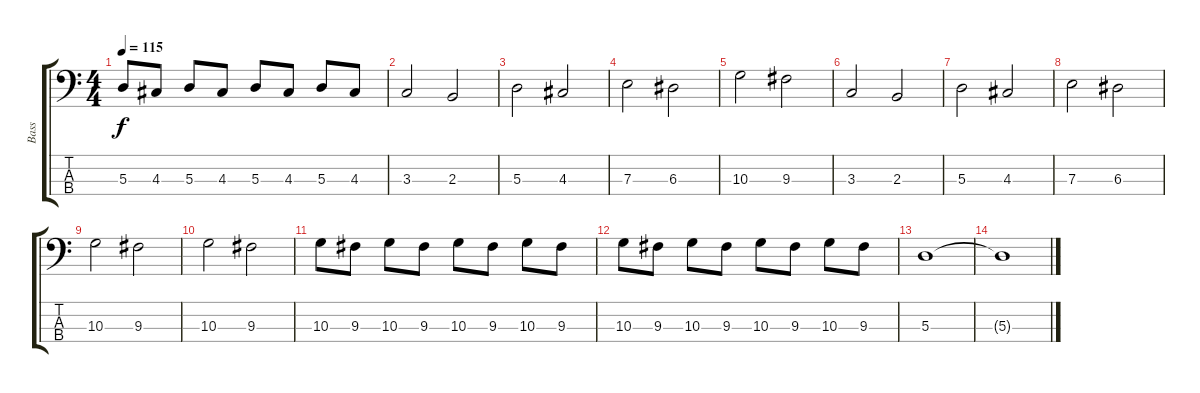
\track ("Bass" "Bass") {instrument electricbassfinger}
\staff {score tabs}
\tuning (G2 D2 A1 E1) {hide}
\ts (4 4)
\tempo 115
\clef f4
\ks c
5.3.8{dy f} 4.3.8 5.3.8 4.3.8 5.3.8 4.3.8 5.3.8 4.3.8 |
3.3.2 2.3.2 |
5.3.2 4.3.2 |
7.3.2 6.3.2 |
10.3.2 9.3.2 |
3.3.2 2.3.2 |
5.3.2 4.3.2 |
7.3.2 6.3.2 |
10.3.2 9.3.2 |
10.3.2 9.3.2 |
10.3.8 9.3.8 10.3.8 9.3.8 10.3.8 9.3.8 10.3.8 9.3.8 |
10.3.8 9.3.8 10.3.8 9.3.8 10.3.8 9.3.8 10.3.8 9.3.8 |
5.3.1 |
5.3{t}.1
